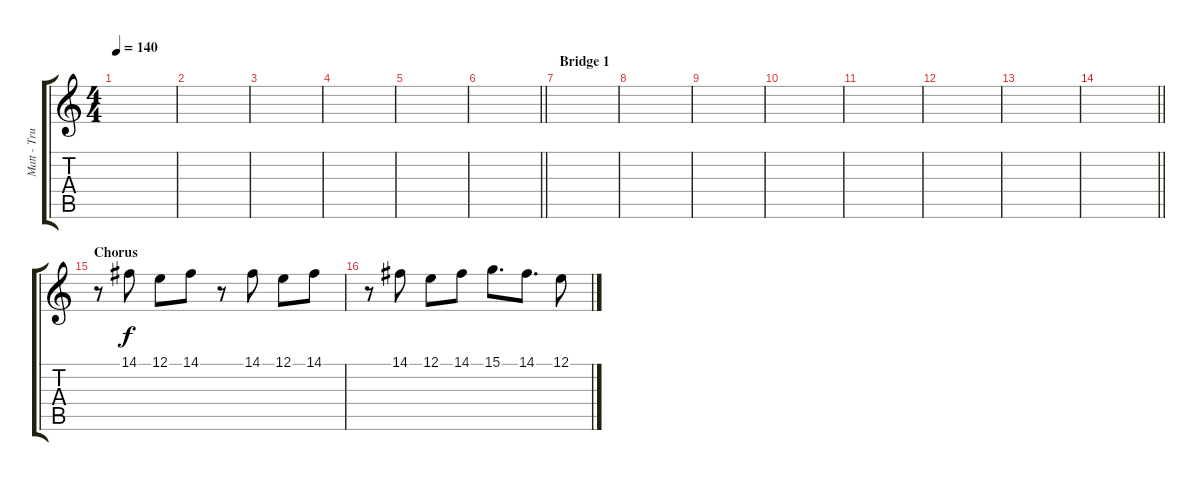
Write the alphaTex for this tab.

\track ("Matt - Trumpet" "Matt - Tru") {instrument trumpet}
\staff {score tabs}
\tuning (E4 B3 G3 D3 A2 E2) {hide}
\ts (4 4)
\tempo 140
\clef g2
\ks c
|
|
|
|
|
\barLineRight lightlight
|
\section ("" "Bridge 1")
|
|
|
|
|
|
|
\barLineRight lightlight
|
\section ("" "Chorus")
r.8 14.1.8 12.1.8 14.1.8 r.8 14.1.8 12.1.8 14.1.8 |
r.8 14.1.8 12.1.8 14.1.8 15.1.8{d} 14.1.8{d} 12.1.8
